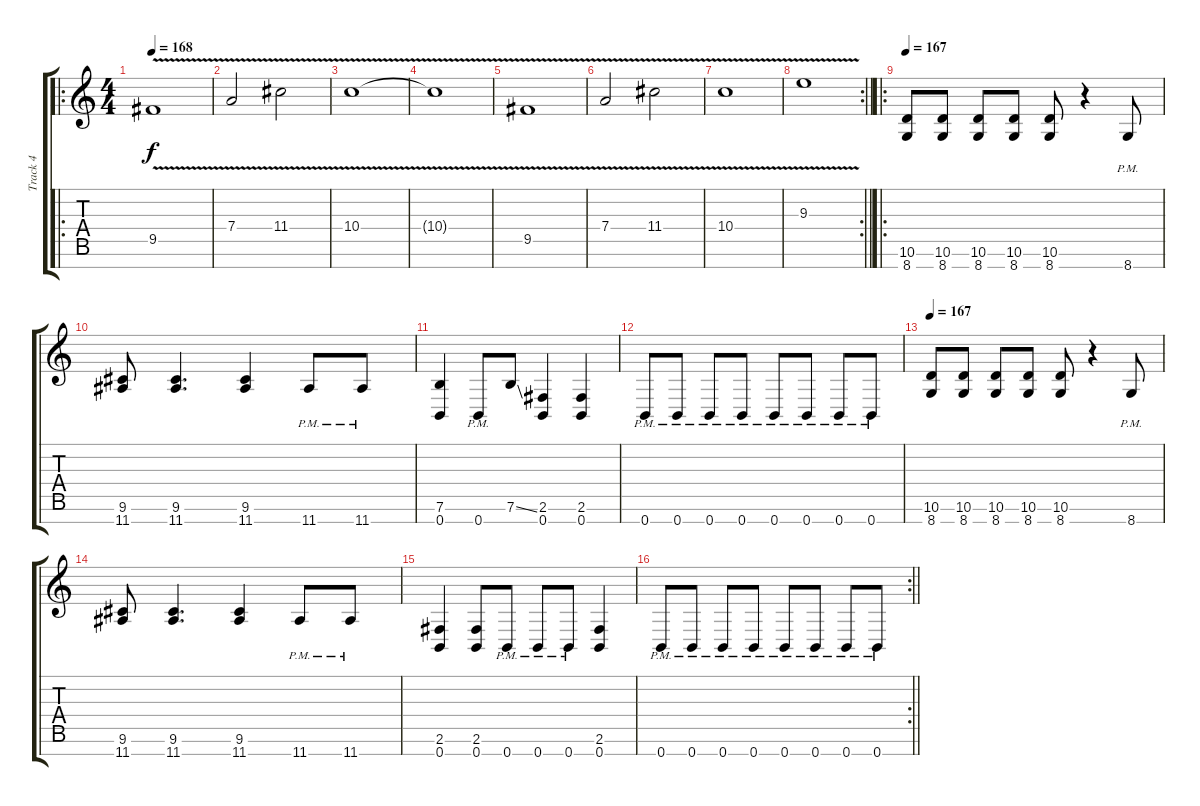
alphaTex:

\track ("Track 4" "Track 4") {instrument distortionguitar}
\staff {score tabs}
\tuning (E4 B3 G3 D3 A2 E2 B1) {hide}
\ro
\ts (4 4)
\section ("" "")
\tempo 168
\clef g2
\ks c
9.5{v}.1{dy f} |
7.4{v}.2 11.4{v}.2 |
10.4{v}.1 |
10.4{t}.1 |
9.5{v}.1 |
7.4{v}.2 11.4{v}.2 |
10.4{v}.1 |
\rc 2
\barLineRight lightlight
9.3{v}.1 |
\ro
\section ("" "")
\tempo 167
(10.6 8.7).8 (10.6 8.7).8 (10.6 8.7).8 (10.6 8.7).8 (10.6 8.7).8 r.4 8.7{pm}.8 |
(9.6 11.7).8 (9.6 11.7).4{d} (9.6 11.7).4 11.7{pm}.8 11.7{pm}.8 |
(7.6 0.7).4 0.7{pm}.8 7.6{ss}.8 (2.6 0.7).4 (2.6 0.7).4 |
0.7{pm}.8 0.7{pm}.8 0.7{pm}.8 0.7{pm}.8 0.7{pm}.8 0.7{pm}.8 0.7{pm}.8 0.7{pm}.8 |
\tempo 167
(10.6 8.7).8 (10.6 8.7).8 (10.6 8.7).8 (10.6 8.7).8 (10.6 8.7).8 r.4 8.7{pm}.8 |
(9.6 11.7).8 (9.6 11.7).4{d} (9.6 11.7).4 11.7{pm}.8 11.7{pm}.8 |
(2.6 0.7).4 (2.6 0.7).8 0.7{pm}.8 0.7{pm}.8 0.7{pm}.8 (2.6 0.7).4 |
\rc 2
\barLineRight lightlight
0.7{pm}.8 0.7{pm}.8 0.7{pm}.8 0.7{pm}.8 0.7{pm}.8 0.7{pm}.8 0.7{pm}.8 0.7{pm}.8
